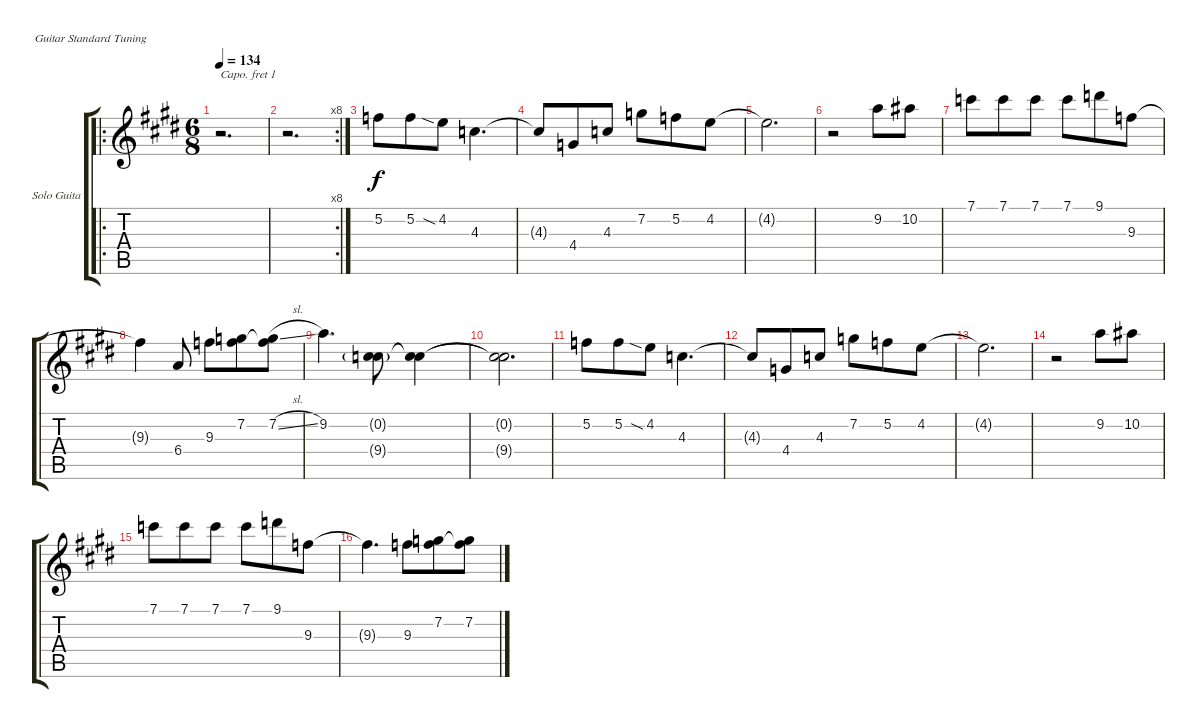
\defaultSystemsLayout 4
\bracketExtendMode groupsimilarinstruments
\firstSystemTrackNameOrientation horizontal
\otherSystemsTrackNameOrientation horizontal
\track ("Solo Guitar" "Solo Guita") {instrument acousticguitarnylon}
\staff {score tabs}
\capo 1
\tuning (E4 B3 G3 D3 A2 E2)
\ro
\ts (6 8)
\tempo 134
\clef g2
\ks e
r.2{d dy f instrument acousticguitarnylon} |
\rc 8
r.2{d} |
5.2.8 5.2.8 4.2{sia}.8 4.3.4{d} |
4.3{t}.8 4.4.8 4.3.8 7.2.8 5.2.8 4.2.8 |
4.2{t}.2{d} |
r.2 9.2.8 10.2.8 |
7.1.8 7.1.8 7.1.8 7.1.8 9.1.8 9.3.8 |
9.3{t}.4 6.4.8 9.3.8 (7.2 9.3{t}).8 (7.2{sl} 9.3{t}).8 |
9.2.4{d} (0.2{g} 9.4{g}).8 (0.2{t} 9.4{t}).4 |
(0.2{t} 9.4{t}).2{d} |
5.2.8 5.2.8 4.2{sia}.8 4.3.4{d} |
4.3{t}.8 4.4.8 4.3.8 7.2.8 5.2.8 4.2.8 |
4.2{t}.2{d} |
r.2 9.2.8 10.2.8 |
7.1.8 7.1.8 7.1.8 7.1.8 9.1.8 9.3.8 |
9.3{t}.4{d} 9.3.8 (7.2 9.3{t}).8 (7.2{sl} 9.3{t}).8
